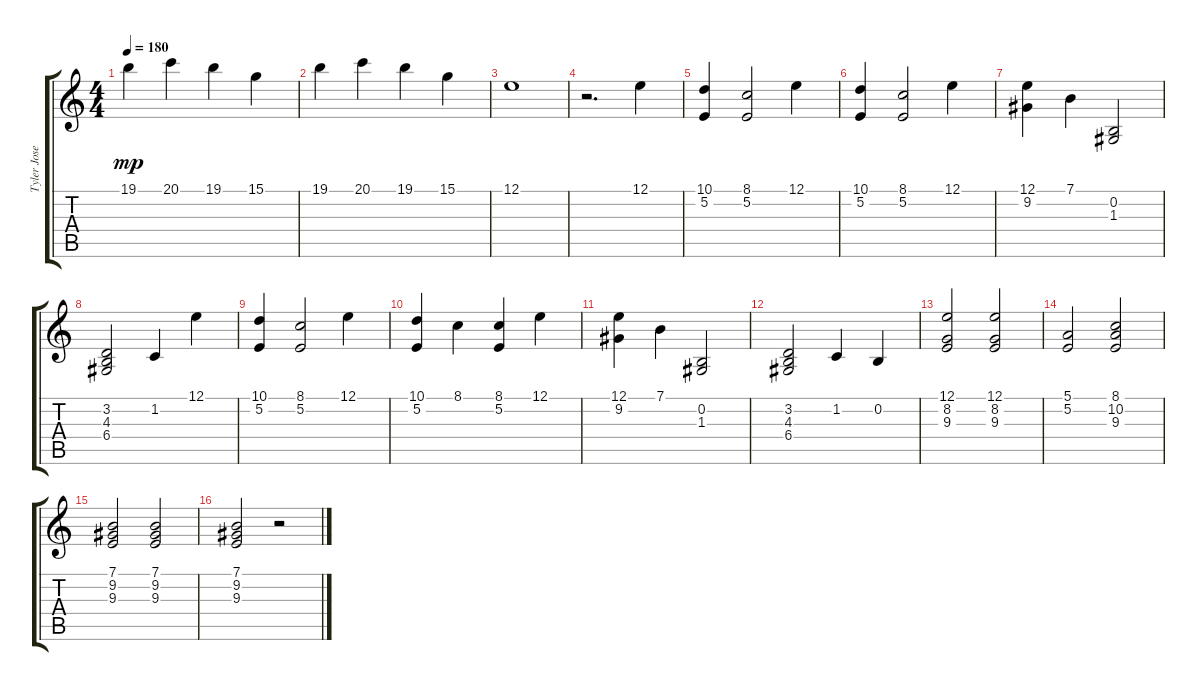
\track ("Tyler Joseph Vocal" "Tyler Jose") {instrument acousticgrandpiano}
\staff {score tabs}
\tuning (E4 B3 G3 D3 A2 E2) {hide}
\ts (4 4)
\tempo 180
\clef g2
\ks c
19.1.4{dy mp} 20.1.4 19.1.4 15.1.4 |
19.1.4 20.1.4 19.1.4 15.1.4 |
12.1.1 |
r.2{d} 12.1.4 |
(10.1 5.2).4 (8.1 5.2).2 12.1.4 |
(10.1 5.2).4 (8.1 5.2).2 12.1.4 |
(12.1 9.2).4 7.1.4 (0.2 1.3).2 |
(3.2 4.3 6.4).2 1.2.4 12.1.4 |
(10.1 5.2).4 (8.1 5.2).2 12.1.4 |
(10.1 5.2).4 8.1.4 (8.1 5.2).4 12.1.4 |
(12.1 9.2).4 7.1.4 (0.2 1.3).2 |
(3.2 4.3 6.4).2 1.2.4 0.2.4 |
(12.1 8.2 9.3).2 (12.1 8.2 9.3).2 |
(5.1 5.2).2 (8.1 10.2 9.3).2 |
(7.1 9.2 9.3).2 (7.1 9.2 9.3).2 |
(7.1 9.2 9.3).2 r.2
